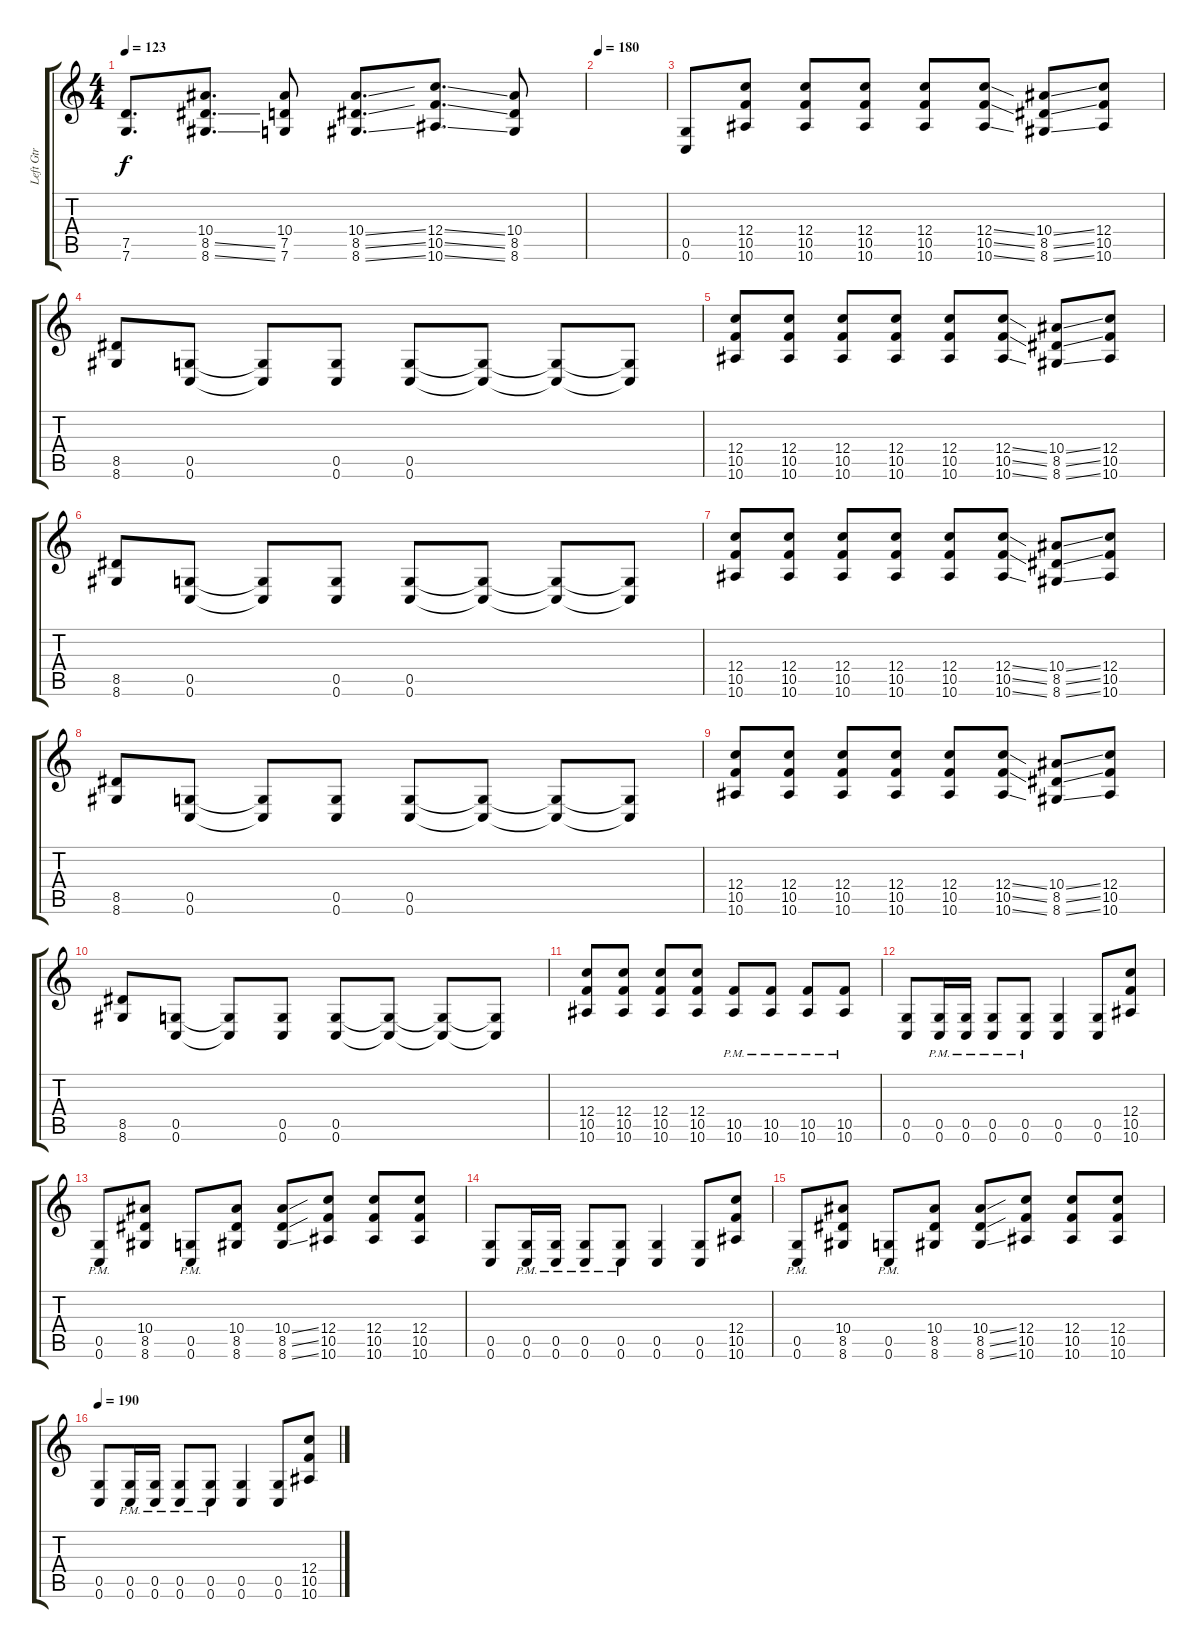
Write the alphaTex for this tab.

\track ("Left Gtr" "Left Gtr") {instrument distortionguitar}
\staff {score tabs}
\tuning (D4 A3 F3 C3 G2 C2) {hide}
\ts (4 4)
\tempo 123
\clef g2
\ks c
(7.5 7.6).8{d dy f} (10.4 8.5{ss} 8.6{ss}).8{d} (10.4 7.5 7.6).8 (10.4{ss} 8.5{ss} 8.6{ss}).8{d} (12.4{ss} 10.5{ss} 10.6{ss}).8{d} (10.4 8.5 8.6).8 |
\tempo 180
|
(0.5 0.6).8 (12.4 10.5 10.6).8 (12.4 10.5 10.6).8 (12.4 10.5 10.6).8 (12.4 10.5 10.6).8 (12.4{ss} 10.5{ss} 10.6{ss}).8 (10.4{ss} 8.5{ss} 8.6{ss}).8 (12.4 10.5 10.6).8 |
(8.5 8.6).8 (0.5 0.6).8 (0.5{t} 0.6{t}).8 (0.5 0.6).8 (0.5 0.6).8 (0.5{t} 0.6{t}).8 (0.5{t} 0.6{t}).8 (0.5{t} 0.6{t}).8 |
(12.4 10.5 10.6).8 (12.4 10.5 10.6).8 (12.4 10.5 10.6).8 (12.4 10.5 10.6).8 (12.4 10.5 10.6).8 (12.4{ss} 10.5{ss} 10.6{ss}).8 (10.4{ss} 8.5{ss} 8.6{ss}).8 (12.4 10.5 10.6).8 |
(8.5 8.6).8 (0.5 0.6).8 (0.5{t} 0.6{t}).8 (0.5 0.6).8 (0.5 0.6).8 (0.5{t} 0.6{t}).8 (0.5{t} 0.6{t}).8 (0.5{t} 0.6{t}).8 |
(12.4 10.5 10.6).8 (12.4 10.5 10.6).8 (12.4 10.5 10.6).8 (12.4 10.5 10.6).8 (12.4 10.5 10.6).8 (12.4{ss} 10.5{ss} 10.6{ss}).8 (10.4{ss} 8.5{ss} 8.6{ss}).8 (12.4 10.5 10.6).8 |
(8.5 8.6).8 (0.5 0.6).8 (0.5{t} 0.6{t}).8 (0.5 0.6).8 (0.5 0.6).8 (0.5{t} 0.6{t}).8 (0.5{t} 0.6{t}).8 (0.5{t} 0.6{t}).8 |
(12.4 10.5 10.6).8 (12.4 10.5 10.6).8 (12.4 10.5 10.6).8 (12.4 10.5 10.6).8 (12.4 10.5 10.6).8 (12.4{ss} 10.5{ss} 10.6{ss}).8 (10.4{ss} 8.5{ss} 8.6{ss}).8 (12.4 10.5 10.6).8 |
(8.5 8.6).8 (0.5 0.6).8 (0.5{t} 0.6{t}).8 (0.5 0.6).8 (0.5 0.6).8 (0.5{t} 0.6{t}).8 (0.5{t} 0.6{t}).8 (0.5{t} 0.6{t}).8 |
(12.4 10.5 10.6).8 (12.4 10.5 10.6).8 (12.4 10.5 10.6).8 (12.4 10.5 10.6).8 (10.5{pm} 10.6{pm}).8 (10.5{pm} 10.6{pm}).8 (10.5{pm} 10.6{pm}).8 (10.5{pm} 10.6{pm}).8 |
(0.5 0.6).8 (0.5{pm} 0.6{pm}).16 (0.5{pm} 0.6{pm}).16 (0.5{pm} 0.6{pm}).8 (0.5{pm} 0.6{pm}).8 (0.5 0.6).4 (0.5 0.6).8 (12.4 10.5 10.6).8 |
(0.5{pm} 0.6{pm}).8 (10.4 8.5 8.6).8 (0.5{pm} 0.6{pm}).8 (10.4 8.5 8.6).8 (10.4{ss} 8.5{ss} 8.6{ss}).8 (12.4 10.5 10.6).8 (12.4 10.5 10.6).8 (12.4 10.5 10.6).8 |
(0.5 0.6).8 (0.5{pm} 0.6{pm}).16 (0.5{pm} 0.6{pm}).16 (0.5{pm} 0.6{pm}).8 (0.5{pm} 0.6{pm}).8 (0.5 0.6).4 (0.5 0.6).8 (12.4 10.5 10.6).8 |
(0.5{pm} 0.6{pm}).8 (10.4 8.5 8.6).8 (0.5{pm} 0.6{pm}).8 (10.4 8.5 8.6).8 (10.4{ss} 8.5{ss} 8.6{ss}).8 (12.4 10.5 10.6).8 (12.4 10.5 10.6).8 (12.4 10.5 10.6).8 |
\tempo 190
(0.5 0.6).8 (0.5{pm} 0.6{pm}).16 (0.5{pm} 0.6{pm}).16 (0.5{pm} 0.6{pm}).8 (0.5{pm} 0.6{pm}).8 (0.5 0.6).4 (0.5 0.6).8 (12.4 10.5 10.6).8
